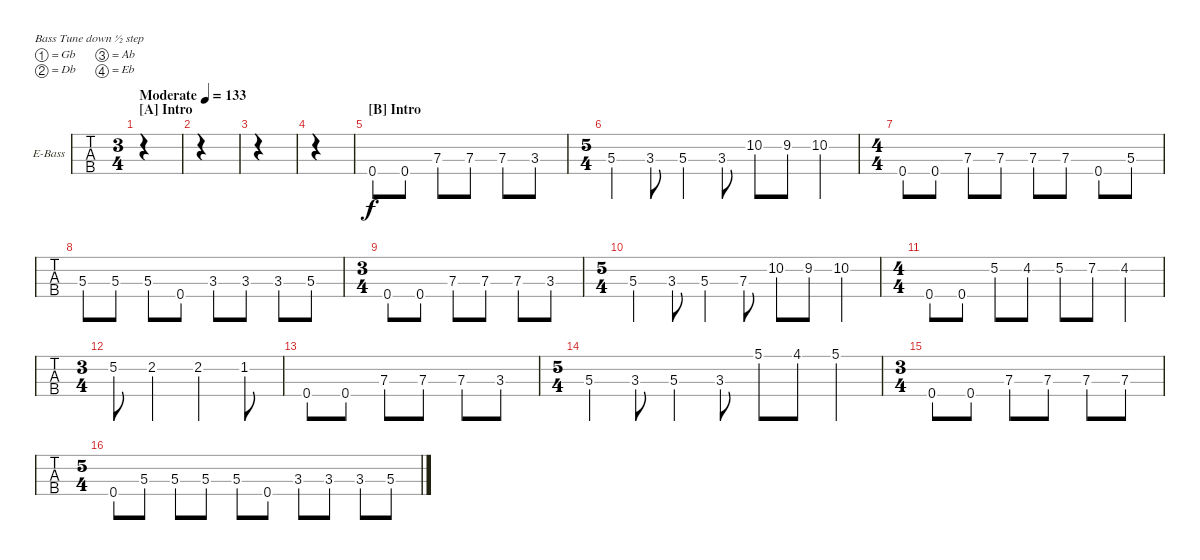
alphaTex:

\bracketExtendMode groupsimilarinstruments
\firstSystemTrackNameOrientation horizontal
\otherSystemsTrackNameOrientation horizontal
\track ("Bass" "E-Bass") {instrument electricbassfinger}
\staff {tabs}
\tuning (Gb2 Db2 Ab1 Eb1)
\ts (3 4)
\beaming (8 2 2 2)
\section ("A" "Intro")
\tempo (133 "Moderate")
\clef f4
\scale
0.479821
\ks c
|
\scale
0.26009 |
\scale
0.26009 |
\scale
0.26009 |
\section ("B" "Intro")
\scale
0.26009 0.4.8 0.4.8 7.3.8 7.3.8 7.3.8 3.3.8 |
\ts (5 4)
\scale
0.479821 5.3.4 3.3.8 5.3.4 3.3.8 10.2.8 9.2.8 10.2.4 |
\ts (4 4)
\scale
0.393382 0.4.8 0.4.8 7.3.8 7.3.8 7.3.8 7.3.8 0.4.8 5.3.8 |
\scale
0.213235 5.3.8 5.3.8 5.3.8 0.4.8 3.3.8 3.3.8 3.3.8 5.3.8 |
\ts (3 4)
\scale
0.393382 0.4.8 0.4.8 7.3.8 7.3.8 7.3.8 3.3.8 |
\ts (5 4)
\scale
0.333333 5.3.4 3.3.8 5.3.4 7.3.8 10.2.8 9.2.8 10.2.4 |
\ts (4 4)
\scale
0.333333 0.4.8 0.4.8 5.2.8 4.2.8 5.2.8 7.2.8 4.2.4 |
\ts (3 4)
\scale
0.333333 5.2.8 2.2.4 2.2.4 1.2.8 |
\scale
0.213235 0.4.8 0.4.8 7.3.8 7.3.8 7.3.8 3.3.8 |
\ts (5 4)
\scale
0.393382 5.3.4 3.3.8 5.3.4 3.3.8 5.1.8 4.1.8 5.1.4 |
\ts (3 4)
\scale
0.393382 0.4.8 0.4.8 7.3.8 7.3.8 7.3.8 7.3.8 |
\ts (5 4)
\scale
0.333333 0.4.8 5.3.8 5.3.8 5.3.8 5.3.8 0.4.8 3.3.8 3.3.8 3.3.8 5.3.8
